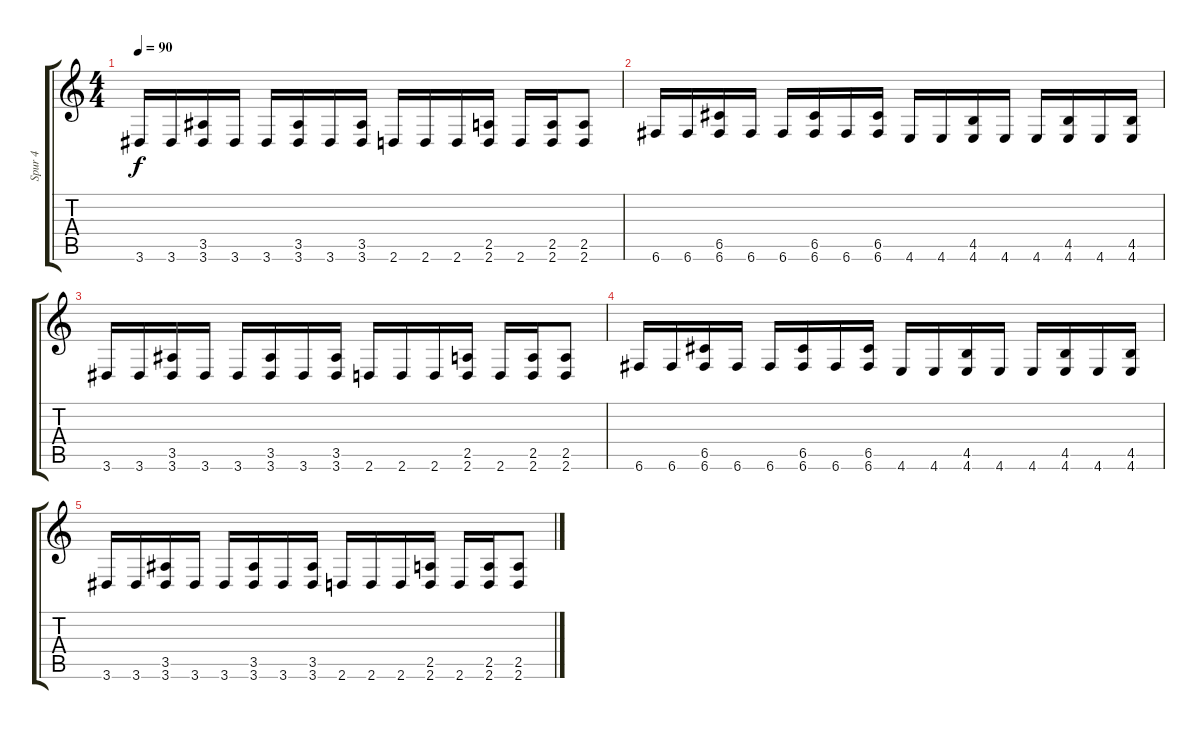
\track ("Spur 4" "Spur 4") {instrument distortionguitar}
\staff {score tabs}
\tuning (D4 A3 F3 C3 G2 C2) {hide}
\ts (4 4)
\tempo 90
\clef g2
\ks c
3.6.16{dy f} 3.6.16 (3.5 3.6).16 3.6.16 3.6.16 (3.5 3.6).16 3.6.16 (3.5 3.6).16 2.6.16 2.6.16 2.6.16 (2.5 2.6).16 2.6.16 (2.5 2.6).16 (2.5 2.6).8 |
6.6.16 6.6.16 (6.5 6.6).16 6.6.16 6.6.16 (6.5 6.6).16 6.6.16 (6.5 6.6).16 4.6.16 4.6.16 (4.5 4.6).16 4.6.16 4.6.16 (4.5 4.6).16 4.6.16 (4.5 4.6).16 |
3.6.16 3.6.16 (3.5 3.6).16 3.6.16 3.6.16 (3.5 3.6).16 3.6.16 (3.5 3.6).16 2.6.16 2.6.16 2.6.16 (2.5 2.6).16 2.6.16 (2.5 2.6).16 (2.5 2.6).8 |
6.6.16 6.6.16 (6.5 6.6).16 6.6.16 6.6.16 (6.5 6.6).16 6.6.16 (6.5 6.6).16 4.6.16 4.6.16 (4.5 4.6).16 4.6.16 4.6.16 (4.5 4.6).16 4.6.16 (4.5 4.6).16 |
3.6.16 3.6.16 (3.5 3.6).16 3.6.16 3.6.16 (3.5 3.6).16 3.6.16 (3.5 3.6).16 2.6.16 2.6.16 2.6.16 (2.5 2.6).16 2.6.16 (2.5 2.6).16 (2.5 2.6).8
